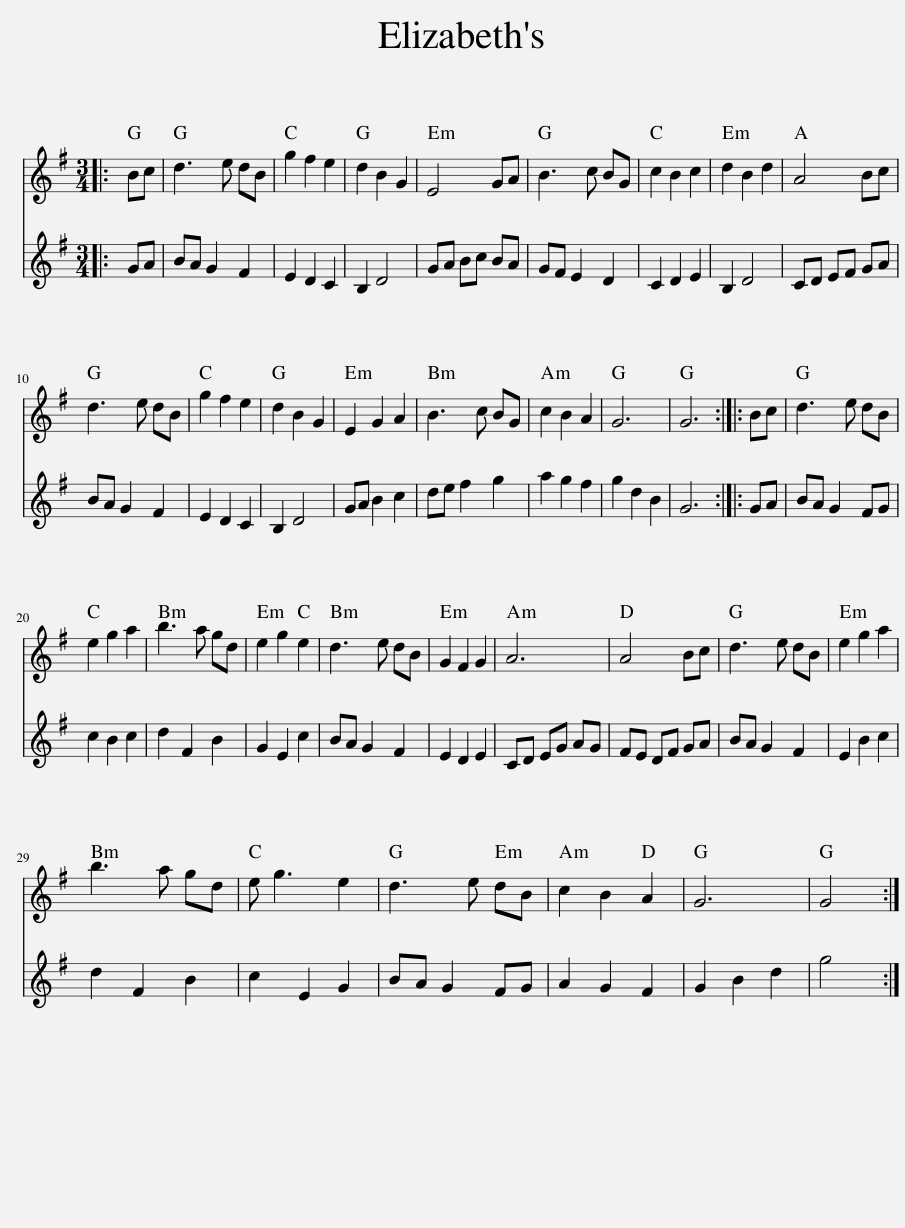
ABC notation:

X:1
%%score 1 2
L:1/8
M:3/4
I:linebreak $
K:G
V:1 treble
V:2 treble
V:1
|: Bc | d3 e dB | g2 f2 e2 | d2 B2 G2 | E4 GA | %5
 B3 c BG | c2 B2 c2 | d2 B2 d2 | A4 Bc |$ d3 e dB | %10
 g2 f2 e2 | d2 B2 G2 | E2 G2 A2 | B3 c BG | c2 B2 A2 | %15
 G6 | G6 :: Bc | d3 e dB |$ e2 g2 a2 | %20
 b3 a gd | e2 g2 e2 | d3 e dB | G2 F2 G2 | A6 | %25
 A4 Bc | d3 e dB | e2 g2 a2 |$ b3 a gd | e g3 e2 | %30
 d3 e dB | c2 B2 A2 | G6 | G4 :| %34
V:2
|: GA | BA G2 F2 | E2 D2 C2 | B,2 D4 | GA Bc BA | %5
 GF E2 D2 | C2 D2 E2 | B,2 D4 | CD EF GA |$ BA G2 F2 | %10
 E2 D2 C2 | B,2 D4 | GA B2 c2 | de f2 g2 | a2 g2 f2 | %15
 g2 d2 B2 | G6 :: GA | BA G2 FG |$ c2 B2 c2 | %20
 d2 F2 B2 | G2 E2 c2 | BA G2 F2 | E2 D2 E2 | CD EG AG | %25
 FE DF GA | BA G2 F2 | E2 B2 c2 |$ d2 F2 B2 | c2 E2 G2 | %30
 BA G2 FG | A2 G2 F2 | G2 B2 d2 | g4 :| %34
